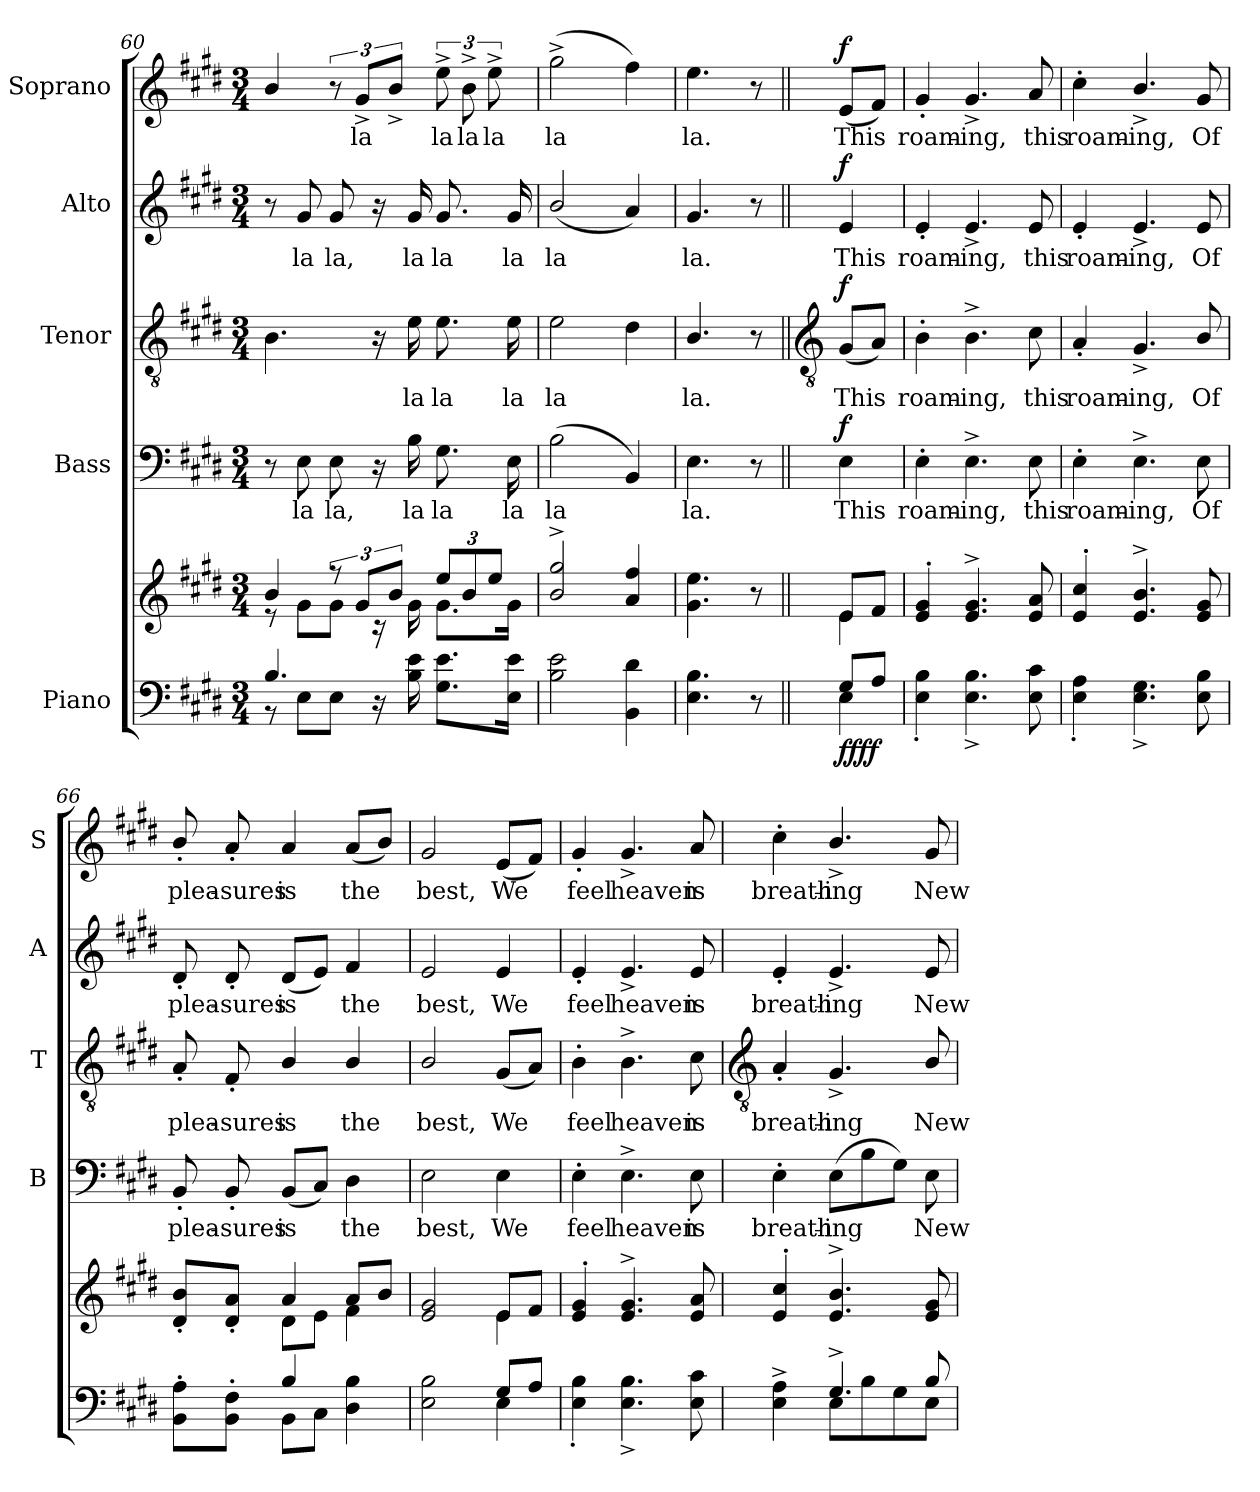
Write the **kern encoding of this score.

**kern	**kern	**dynam	**kern	**text	**dynam	**kern	**text	**dynam	**kern	**text	**dynam	**kern	**text	**dynam
*part5	*part5	*part5	*part4	*part4	*part4	*part3	*part3	*part3	*part2	*part2	*part2	*part1	*part1	*part1
*staff6	*staff5	*staff5/6	*staff4	*staff4	*staff4	*staff3	*staff3	*staff3	*staff2	*staff2	*staff2	*staff1	*staff1	*staff1
*I"Piano	*	*	*I"Bass	*	*	*I"Tenor	*	*	*I"Alto	*	*	*I"Soprano	*	*
*	*	*	*I'B	*	*	*I'T	*	*	*I'A	*	*	*I'S	*	*
*clefF4	*clefG2	*	*clefF4	*	*	*clefGv2	*	*	*clefG2	*	*	*clefG2	*	*
*k[f#c#g#d#]	*k[f#c#g#d#]	*	*k[f#c#g#d#]	*	*	*k[f#c#g#d#]	*	*	*k[f#c#g#d#]	*	*	*k[f#c#g#d#]	*	*
*E:	*E:	*	*E:	*	*	*E:	*	*	*E:	*	*	*E:	*	*
*M3/4	*M3/4	*	*M3/4	*	*	*M3/4	*	*	*M3/4	*	*	*M3/4	*	*
=60	=60	=60	=60	=60	=60	=60	=60	=60	=60	=60	=60	=60	=60	=60
*^	*^	*	*	*	*	*	*	*	*	*	*	*	*	*
4.B/	8r	4b/	8r	.	8r	.	.	4.B\	.	.	8r	.	.	4b/	.	.
!	!	!	!	!	!	!LO:LY:b	!	!	!	!	!	!LO:LY:b	!	!	!	!
.	8E\L	.	8g#\L	.	8E	la	.	.	.	.	8g#	la	.	.	.	.
!	!	!	!	!	!	!LO:LY:b	!	!	!	!	!	!LO:LY:b	!	!	!	!
.	8E\J	12r	8g#\J	.	8E	la,	.	.	.	.	8g#	la,	.	12r	.	.
!	!	!	!	!	!	!	!	!	!	!	!	!	!	!	!LO:LY:b	!
.	.	12g#L	.	.	.	.	.	.	.	.	.	.	.	12g#^L	la	.
8ryy	16r	.	16r	.	16r	.	.	16r	.	.	16r	.	.	.	.	.
.	.	12bJ	.	.	.	.	.	.	.	.	.	.	.	12b^J	.	.
!	!	!	!	!	!	!LO:LY:b	!	!	!LO:LY:b	!	!	!LO:LY:b	!	!	!	!
.	16B\ 16e\	.	16g#\	.	16B	la	.	16e	la	.	16g#	la	.	.	.	.
!	!	!	!	!	!	!LO:LY:b	!	!	!LO:LY:b	!	!	!LO:LY:b	!	!	!LO:LY:b	!
4ryy	8.G#\ 8.e\L	12ee/L	8.g#\L	.	8.G#	la	.	8.e	la	.	8.g#	la	.	12ee^	la	.
!	!	!	!	!	!	!	!	!	!	!	!	!	!	!	!LO:LY:b	!
.	.	12b/	.	.	.	.	.	.	.	.	.	.	.	12b^	la	.
!	!	!	!	!	!	!	!	!	!	!	!	!	!	!	!LO:LY:b	!
.	.	12ee/J	.	.	.	.	.	.	.	.	.	.	.	12ee^	la	.
!	!	!	!	!	!	!LO:LY:b	!	!	!LO:LY:b	!	!	!LO:LY:b	!	!	!	!
.	16E\ 16e\J	.	16g#\J	.	16E	la	.	16e	la	.	16g#	la	.	.	.	.
=61	=61	=61	=61	=61	=61	=61	=61	=61	=61	=61	=61	=61	=61	=61	=61	=61
!LO:N:vis=1	!	!	!	!	!	!LO:LY:b	!	!	!LO:LY:b	!	!	!LO:LY:b	!	!	!LO:LY:b	!
2.ryy	2B\ 2e\	2b^ 2gg#^	2.ryy	.	(<2B\	la	.	2e	la	.	(<2b/	la	.	(>2gg#^	la	.
.	4BB\ 4d#\	4a 4ff#	.	.	4BB)	.	.	4d#	.	.	4a)	.	.	4ff#)	.	.
=62	=62	=62	=62	=62	=62	=62	=62	=62	=62	=62	=62	=62	=62	=62	=62	=62
!	!	!	!	!	!	!LO:LY:b	!	!	!LO:LY:b	!	!	!LO:LY:b	!	!	!LO:LY:b	!
2ryy	4.E\ 4.B\	4.g# 4.ee	2ryy	.	4.E	la.	.	4.B/	la.	.	4.g#	la.	.	4.ee	la.	.
.	8r	8r	.	.	8r	.	.	8r	.	.	8r	.	.	8r	.	.
!!LO:LB:g=z
=63||	=63||	=63||	=63||	=63||	=63||	=63||	=63||	=63||	=63||	=63||	=63||	=63||	=63||	=63||	=63||	=63||
*	*	*	*	*	*	*	*	*clefGv2	*	*	*	*	*	*	*	*
!	!	!	!	!LO:DY:b=2	!	!LO:LY:b	!	!	!LO:LY:b	!	!	!LO:LY:b	!	!	!LO:LY:b	!
!	!	!	!	!LO:DY:n=1:b=2	!	!	!	!	!	!	!	!	!	!	!	!
!	!	!	!	!LO:DY:n=2:b	!	!	!	!	!	!	!	!	!	!	!	!
!	!	!	!	!LO:DY:n=3:b	!	!	!LO:DY:b	!	!	!LO:DY:b	!	!	!LO:DY:b	!	!	!LO:DY:b
8G#/L	4E\	8e/L	4e\	f f f f	4E	This	f	(<8G#L	This	f	4e	This	f	(<8eL	This	f
8A/J	.	8f#/J	.	.	.	.	.	8AJ)	.	.	.	.	.	8f#J)	.	.
=64	=64	=64	=64	=64	=64	=64	=64	=64	=64	=64	=64	=64	=64	=64	=64	=64
!	!	!	!	!	!	!LO:LY:b	!	!	!LO:LY:b	!	!	!LO:LY:b	!	!	!LO:LY:b	!
2.ryy	4E\' 4B\'	4e/' 4g#/'	2.ryy	.	4E'	roam-	.	4B'	roam-	.	4e'	roam-	.	4g#'	roam-	.
!	!	!	!	!	!	!LO:LY:b	!	!	!LO:LY:b	!	!	!LO:LY:b	!	!	!LO:LY:b	!
.	4.E\^ 4.B\^	4.e/^ 4.g#/^	.	.	4.E^	-ing,	.	4.B^	-ing,	.	4.e^	-ing,	.	4.g#^	-ing,	.
!	!	!	!	!	!	!LO:LY:b	!	!	!LO:LY:b	!	!	!LO:LY:b	!	!	!LO:LY:b	!
.	8E\ 8c#\	8e/ 8a/	.	.	8E	this	.	8c#	this	.	8e	this	.	8a	this	.
=65	=65	=65	=65	=65	=65	=65	=65	=65	=65	=65	=65	=65	=65	=65	=65	=65
!	!	!	!	!	!	!LO:LY:b	!	!	!LO:LY:b	!	!	!LO:LY:b	!	!	!LO:LY:b	!
2.ryy	4E\' 4A\'	4e/' 4cc#/'	2.ryy	.	4E'	roam-	.	4A'	roam-	.	4e'	roam-	.	4cc#'	roam-	.
!	!	!	!	!	!	!LO:LY:b	!	!	!LO:LY:b	!	!	!LO:LY:b	!	!	!LO:LY:b	!
.	4.E\^ 4.G#\^	4.e/^ 4.b/^	.	.	4.E^	-ing,	.	4.G#^/	-ing,	.	4.e^	-ing,	.	4.b^/	-ing,	.
!	!	!	!	!	!	!LO:LY:b	!	!	!LO:LY:b	!	!	!LO:LY:b	!	!	!LO:LY:b	!
.	8E\ 8B\	8e/ 8g#/	.	.	8E	Of	.	8B/	Of	.	8e	Of	.	8g#	Of	.
=66	=66	=66	=66	=66	=66	=66	=66	=66	=66	=66	=66	=66	=66	=66	=66	=66
!	!	!	!	!	!	!LO:LY:b	!	!	!LO:LY:b	!	!	!LO:LY:b	!	!	!LO:LY:b	!
4ryy	8BB\' 8A\'L	8d#/' 8b/'L	4ryy	.	8BB'	plea-	.	8A'	plea-	.	8d#'	plea-	.	8b'/	plea-	.
!	!	!	!	!	!	!LO:LY:b	!	!	!LO:LY:b	!	!	!LO:LY:b	!	!	!LO:LY:b	!
.	8BB\' 8F#\'J	8d#/' 8a/'J	.	.	8BB'	-sures	.	8F#'	-sures	.	8d#'	-sures	.	8a'	-sures	.
!	!	!	!	!	!	!LO:LY:b	!	!	!LO:LY:b	!	!	!LO:LY:b	!	!	!LO:LY:b	!
4B/	8BB\L	4a/	8d#\L	.	(<8BBL	is	.	4B/	is	.	(<8d#L	is	.	4a	is	.
.	8C#\J	.	8e\J	.	8C#J)	.	.	.	.	.	8eJ)	.	.	.	.	.
!	!	!	!	!	!	!LO:LY:b	!	!	!LO:LY:b	!	!	!LO:LY:b	!	!	!LO:LY:b	!
4ryy	4D#\ 4B\	8a/L	4f#\	.	4D#	the	.	4B/	the	.	4f#	the	.	(<8aL	the	.
.	.	8b/J	.	.	.	.	.	.	.	.	.	.	.	8bJ)	.	.
=67	=67	=67	=67	=67	=67	=67	=67	=67	=67	=67	=67	=67	=67	=67	=67	=67
!	!	!	!	!	!	!LO:LY:b	!	!	!LO:LY:b	!	!	!LO:LY:b	!	!	!LO:LY:b	!
2ryy	2E\ 2B\	2e/ 2g#/	2ryy	.	2E	best,	.	2B/	best,	.	2e	best,	.	2g#	best,	.
!	!	!	!	!	!	!LO:LY:b	!	!	!LO:LY:b	!	!	!LO:LY:b	!	!	!LO:LY:b	!
8G#/L	4E\	8e/L	4e\	.	4E	We	.	(<8G#L	We	.	4e	We	.	(<8eL	We	.
8A/J	.	8f#/J	.	.	.	.	.	8AJ)	.	.	.	.	.	8f#J)	.	.
=68	=68	=68	=68	=68	=68	=68	=68	=68	=68	=68	=68	=68	=68	=68	=68	=68
!	!	!	!	!	!	!LO:LY:b	!	!	!LO:LY:b	!	!	!LO:LY:b	!	!	!LO:LY:b	!
2.ryy	4E\' 4B\'	4e/' 4g#/'	2.ryy	.	4E'	feel	.	4B'	feel	.	4e'	feel	.	4g#'	feel	.
!	!	!	!	!	!	!LO:LY:b	!	!	!LO:LY:b	!	!	!LO:LY:b	!	!	!LO:LY:b	!
.	4.E\^ 4.B\^	4.e/^ 4.g#/^	.	.	4.E^	heaven	.	4.B^	heaven	.	4.e^	heaven	.	4.g#^	heaven	.
!	!	!	!	!	!	!LO:LY:b	!	!	!LO:LY:b	!	!	!LO:LY:b	!	!	!LO:LY:b	!
.	8E\ 8c#\	8e/ 8a/	.	.	8E	is	.	8c#	is	.	8e	is	.	8a	is	.
!!LO:LB:g=z
=69	=69	=69	=69	=69	=69	=69	=69	=69	=69	=69	=69	=69	=69	=69	=69	=69
*	*	*	*	*	*	*	*	*clefGv2	*	*	*	*	*	*	*	*
!	!	!	!	!	!	!LO:LY:b	!	!	!LO:LY:b	!	!	!LO:LY:b	!	!	!LO:LY:b	!
4ryy	4E\^ 4A\^	4e/' 4cc#/'	2.ryy	.	4E'	breath-	.	4A'	breath-	.	4e'	breath-	.	4cc#'	breath-	.
!	!	!	!	!	!	!LO:LY:b	!	!	!LO:LY:b	!	!	!LO:LY:b	!	!	!LO:LY:b	!
4.G#^/	8E\L	4.e/^ 4.b/^	.	.	(>8EL	-ing	.	4.G#^	-ing	.	4.e^	-ing	.	4.b^/	-ing	.
.	8B\	.	.	.	8B	.	.	.	.	.	.	.	.	.	.	.
.	8G#\	.	.	.	8G#J)	.	.	.	.	.	.	.	.	.	.	.
!	!	!	!	!	!	!LO:LY:b	!	!	!LO:LY:b	!	!	!LO:LY:b	!	!	!LO:LY:b	!
8B/	8E\J	8e/ 8g#/	.	.	8E	New	.	8B/	New	.	8e	New	.	8g#	New	.
*v	*v	*	*	*	*	*	*	*	*	*	*	*	*	*	*	*
*	*v	*v	*	*	*	*	*	*	*	*	*	*	*	*	*
=	=	=	=	=	=	=	=	=	=	=	=	=	=	=
*-	*-	*-	*-	*-	*-	*-	*-	*-	*-	*-	*-	*-	*-	*-
